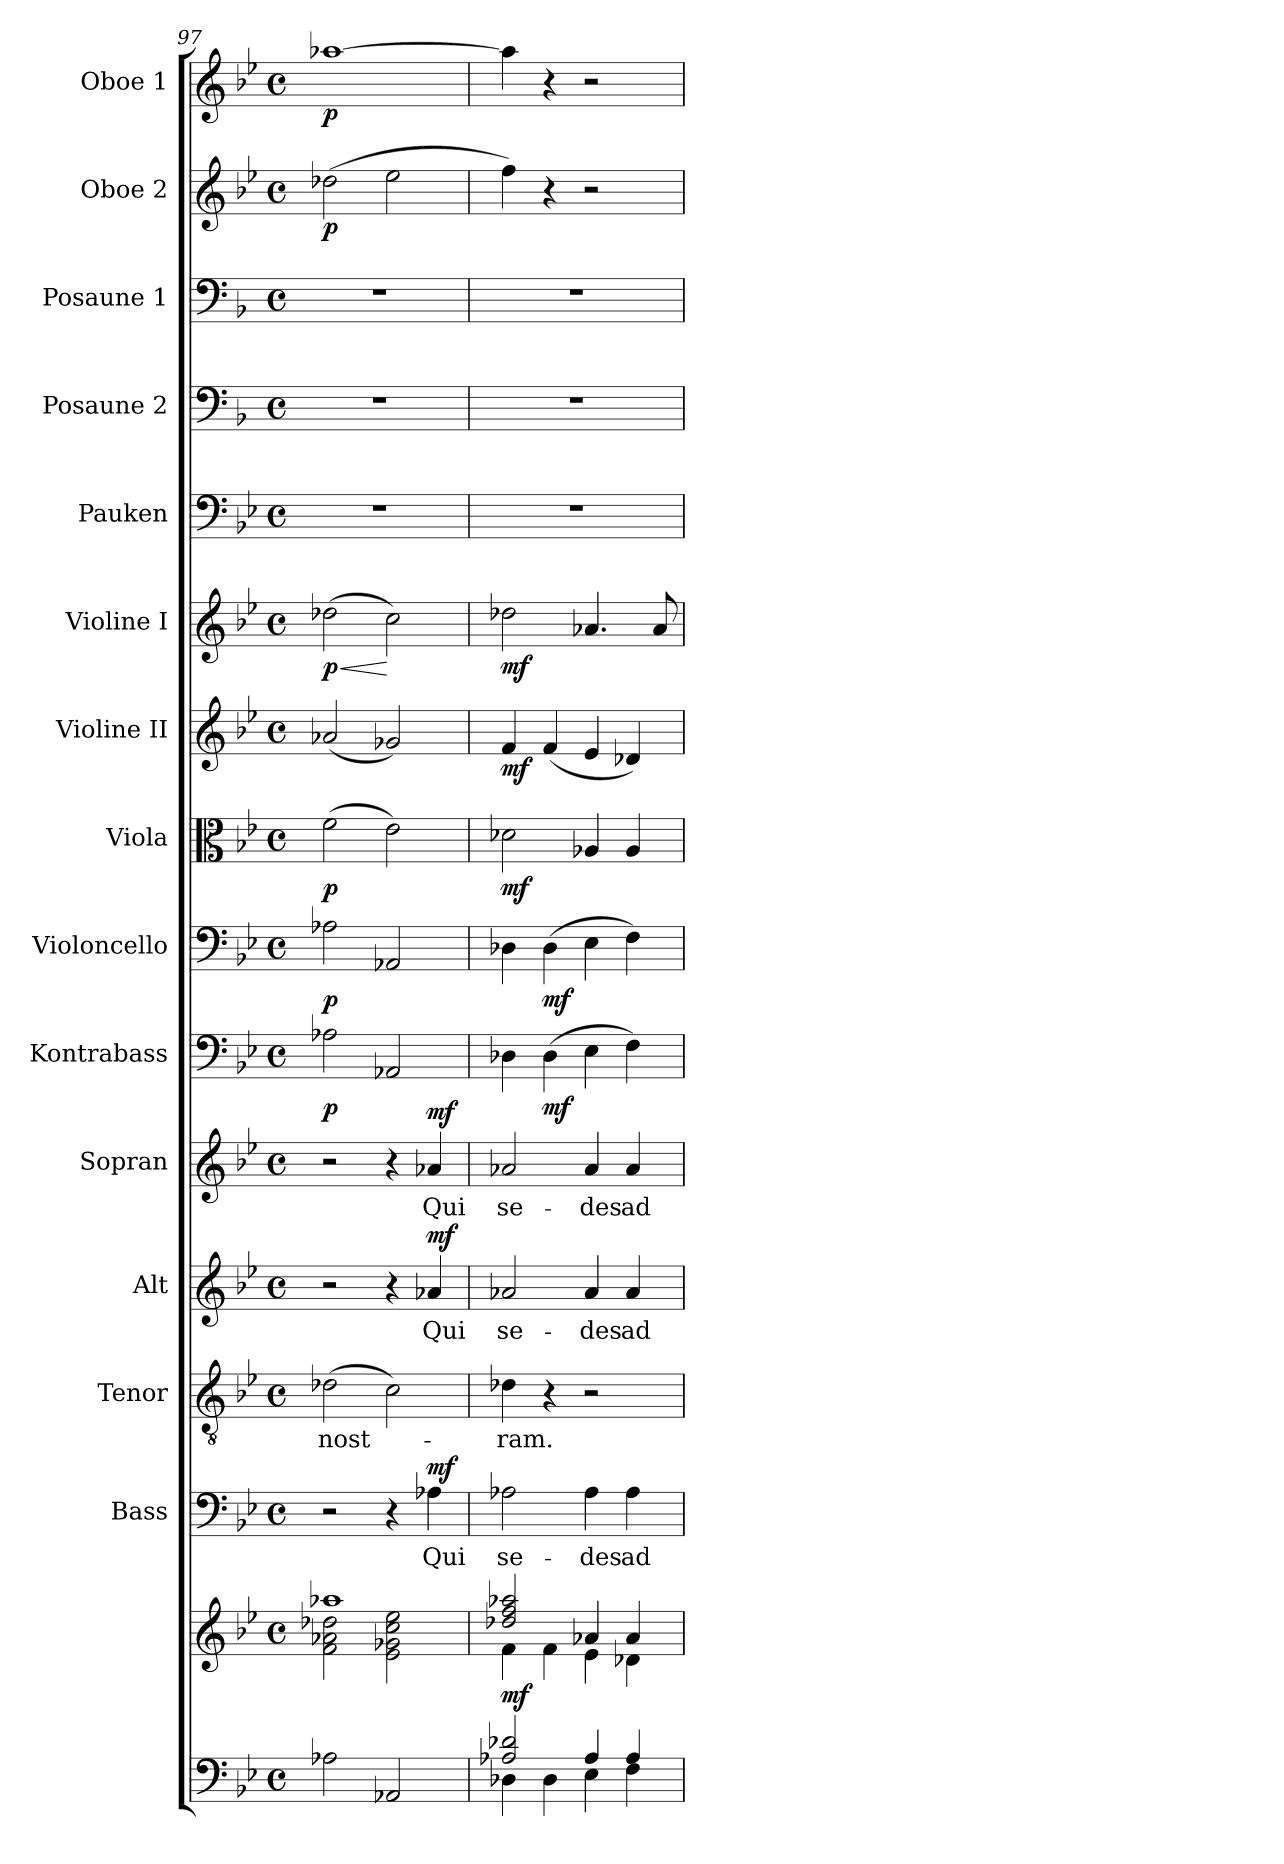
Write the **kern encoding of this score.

**kern	**kern	**dynam	**kern	**text	**dynam	**kern	**text	**kern	**text	**dynam	**kern	**text	**dynam	**kern	**dynam	**kern	**dynam	**kern	**dynam	**kern	**dynam	**kern	**dynam	**kern	**kern	**kern	**kern	**dynam	**kern	**dynam
*part15	*part15	*part15	*part14	*part14	*part14	*part13	*part13	*part12	*part12	*part12	*part11	*part11	*part11	*part10	*part10	*part9	*part9	*part8	*part8	*part7	*part7	*part6	*part6	*part5	*part4	*part3	*part2	*part2	*part1	*part1
*staff16	*staff15	*staff15/16	*staff14	*staff14	*staff14	*staff13	*staff13	*staff12	*staff12	*staff12	*staff11	*staff11	*staff11	*staff10	*staff10	*staff9	*staff9	*staff8	*staff8	*staff7	*staff7	*staff6	*staff6	*staff5	*staff4	*staff3	*staff2	*staff2	*staff1	*staff1
*	*	*	*I"Bass	*	*	*I"Tenor	*	*I"Alt	*	*	*I"Sopran	*	*	*I"Kontrabass	*	*I"Violoncello	*	*I"Viola	*	*I"Violine II	*	*I"Violine I	*	*I"Pauken	*I"Posaune 2	*I"Posaune 1	*I"Oboe 2	*	*I"Oboe 1	*
*	*	*	*I'B.	*	*	*I'T.	*	*I'A.	*	*	*I'S.	*	*	*I'Kb.	*	*I'Vc.	*	*I'Vla.	*	*I'Vl. II	*	*I'Vl. I	*	*I'Pk.	*I'Pos. 2	*I'Pos. 1	*I'Ob. 2	*	*I'Ob. 1	*
*clefF4	*clefG2	*	*clefF4	*	*	*clefGv2	*	*clefG2	*	*	*clefG2	*	*	*clefF4	*	*clefF4	*	*clefC3	*	*clefG2	*	*clefG2	*	*clefF4	*clefF4	*clefF4	*clefG2	*	*clefG2	*
*	*	*	*	*	*	*	*	*	*	*	*	*	*	*ITrd7c12	*	*	*	*	*	*	*	*	*	*	*ITrd4c7	*ITrd4c7	*	*	*	*
*k[b-e-]	*k[b-e-]	*	*k[b-e-]	*	*	*k[b-e-]	*	*k[b-e-]	*	*	*k[b-e-]	*	*	*k[b-e-]	*	*k[b-e-]	*	*k[b-e-]	*	*k[b-e-]	*	*k[b-e-]	*	*k[b-e-]	*k[b-e-]	*k[b-e-]	*k[b-e-]	*	*k[b-e-]	*
*B-:	*B-:	*	*B-:	*	*	*B-:	*	*B-:	*	*	*B-:	*	*	*B-:	*	*B-:	*	*B-:	*	*B-:	*	*B-:	*	*B-:	*B-:	*B-:	*B-:	*	*B-:	*
*M4/4	*M4/4	*	*M4/4	*	*	*M4/4	*	*M4/4	*	*	*M4/4	*	*	*M4/4	*	*M4/4	*	*M4/4	*	*M4/4	*	*M4/4	*	*M4/4	*M4/4	*M4/4	*M4/4	*	*M4/4	*
*met(c)	*met(c)	*	*met(c)	*	*	*met(c)	*	*met(c)	*	*	*met(c)	*	*	*met(c)	*	*met(c)	*	*met(c)	*	*met(c)	*	*met(c)	*	*met(c)	*met(c)	*met(c)	*met(c)	*	*met(c)	*
=97	=97	=97	=97	=97	=97	=97	=97	=97	=97	=97	=97	=97	=97	=97	=97	=97	=97	=97	=97	=97	=97	=97	=97	=97	=97	=97	=97	=97	=97	=97
*	*^	*	*	*	*	*	*	*	*	*	*	*	*	*	*	*	*	*	*	*	*	*	*	*	*	*	*	*	*	*
!	!	!	!	!	!	!	!	!LO:LY:b	!	!	!	!	!	!	!	!LO:DY:b	!	!LO:DY:b	!	!LO:DY:b	!	!	!	!LO:HP:b	!	!	!	!	!	!	!
!	!	!	!	!	!	!	!	!	!	!	!	!	!	!	!	!	!	!	!	!	!	!	!	!LO:DY:n=1:b	!	!	!	!	!LO:DY:b	!	!LO:DY:b
2A-X\	1aa-X	2f\ 2a-X\ 2dd-X\	.	2r	.	.	(>2d-X\	nost-	2r	.	.	2r	.	.	2AA-X\	p	2A-X\	p	(>2f\	p	(<2a-X/	.	(>2dd-X\	< p	1r	1r	1r	(>2dd-X\	p	[1aa-X	p
2AA-X/	.	2e-\ 2g-X\ 2cc\ 2ee-\	.	4r	.	.	2c\)	.	4r	.	.	4r	.	.	2AAA-X/	.	2AA-X/	.	2e-\)	.	2g-X/)	.	2cc\)	[	.	.	.	2ee-\	.	.	.
!	!	!	!	!	!LO:LY:b	!LO:DY:a	!	!	!	!LO:LY:b	!LO:DY:a	!	!LO:LY:b	!LO:DY:a	!	!	!	!	!	!	!	!	!	!	!	!	!	!	!	!	!
.	.	.	.	4A-X\	Qui	mf	.	.	4a-X/	Qui	mf	4a-X/	Qui	mf	.	.	.	.	.	.	.	.	.	.	.	.	.	.	.	.	.
=98	=98	=98	=98	=98	=98	=98	=98	=98	=98	=98	=98	=98	=98	=98	=98	=98	=98	=98	=98	=98	=98	=98	=98	=98	=98	=98	=98	=98	=98	=98	=98
*^	*	*	*	*	*	*	*	*	*	*	*	*	*	*	*	*	*	*	*	*	*	*	*	*	*	*	*	*	*	*	*
!	!	!	!	!LO:DY:b	!	!LO:LY:b	!	!	!LO:LY:b	!	!LO:LY:b	!	!	!LO:LY:b	!	!	!	!	!	!	!LO:DY:b	!	!LO:DY:b	!	!LO:DY:b	!	!	!	!	!	!	!
2A-X/ 2d-X/	4D-X\	2dd-X/ 2ff/ 2aa-X/	4f\	mf	2A-X\	se-	.	4d-X\	-ram.	2a-X/	se-	.	2a-X/	se-	.	4DD-X\	.	4D-X\	.	2d-X\	mf	4f/	mf	2dd-X\	mf	1r	1r	1r	4ff\)	.	4aa-\]	.
!	!	!	!	!	!	!	!	!	!	!	!	!	!	!	!	!	!LO:DY:b	!	!LO:DY:b	!	!	!	!	!	!	!	!	!	!	!	!	!
.	4D-\	.	4f\	.	.	.	.	4r	.	.	.	.	.	.	.	(>4DD-\	mf	(>4D-\	mf	.	.	(<4f/	.	.	.	.	.	.	4r	.	4r	.
!	!	!	!	!	!	!LO:LY:b	!	!	!	!	!LO:LY:b	!	!	!LO:LY:b	!	!	!	!	!	!	!	!	!	!	!	!	!	!	!	!	!	!
4A-/	4E-\	4a-X/	4e-\	.	4A-\	-des	.	2r	.	4a-/	-des	.	4a-/	-des	.	4EE-\	.	4E-\	.	4A-X/	.	4e-/	.	4.a-X/	.	.	.	.	2r	.	2r	.
!	!	!	!	!	!	!LO:LY:b	!	!	!	!	!LO:LY:b	!	!	!LO:LY:b	!	!	!	!	!	!	!	!	!	!	!	!	!	!	!	!	!	!
4A-/	4F\	4a-/	4d-X\	.	4A-\	ad	.	.	.	4a-/	ad	.	4a-/	ad	.	4FF\)	.	4F\)	.	4A-/	.	4d-X/)	.	.	.	.	.	.	.	.	.	.
.	.	.	.	.	.	.	.	.	.	.	.	.	.	.	.	.	.	.	.	.	.	.	.	8a-/	.	.	.	.	.	.	.	.
*v	*v	*	*	*	*	*	*	*	*	*	*	*	*	*	*	*	*	*	*	*	*	*	*	*	*	*	*	*	*	*	*	*
*	*v	*v	*	*	*	*	*	*	*	*	*	*	*	*	*	*	*	*	*	*	*	*	*	*	*	*	*	*	*	*	*
=	=	=	=	=	=	=	=	=	=	=	=	=	=	=	=	=	=	=	=	=	=	=	=	=	=	=	=	=	=	=
*-	*-	*-	*-	*-	*-	*-	*-	*-	*-	*-	*-	*-	*-	*-	*-	*-	*-	*-	*-	*-	*-	*-	*-	*-	*-	*-	*-	*-	*-	*-
